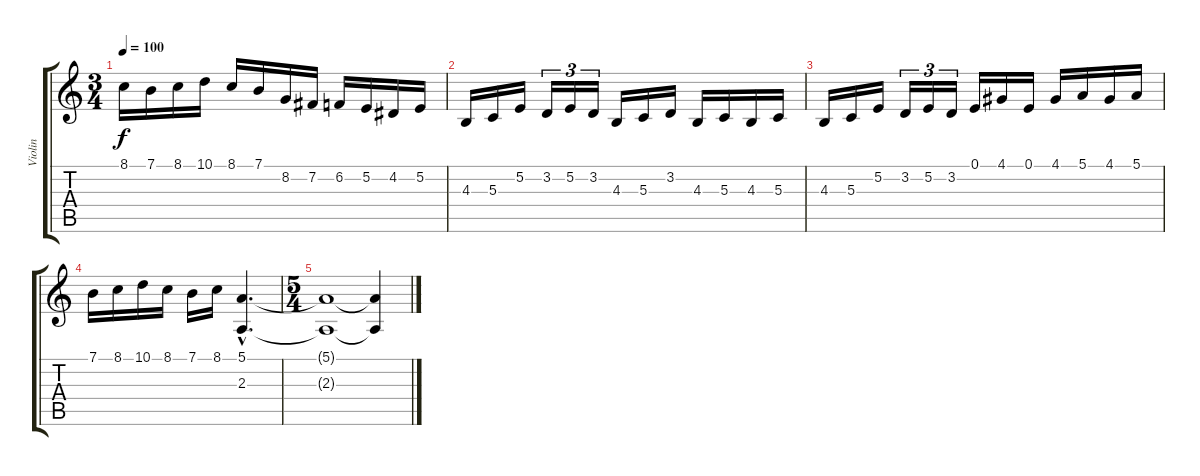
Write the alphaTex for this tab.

\track ("Violin" "Violin") {instrument violin}
\staff {score tabs}
\tuning (E4 B3 G3 D3 A2 E2) {hide}
\ts (3 4)
\tempo 100
\clef g2
\ks c
8.1.16{dy f} 7.1.16 8.1.16 10.1.16 8.1.16 7.1.16 8.2.16 7.2.16 6.2.16 5.2.16 4.2.16 5.2.16 |
4.3.16 5.3.16 5.2.16 3.2.16{tu (3 2)} 5.2.16{tu (3 2)} 3.2.16{tu (3 2)} 4.3.16 5.3.16 3.2.16 4.3.16 5.3.16 4.3.16 5.3.16 |
4.3.16 5.3.16 5.2.16 3.2.16{tu (3 2)} 5.2.16{tu (3 2)} 3.2.16{tu (3 2)} 0.1.16 4.1.16 0.1.16 4.1.16 5.1.16 4.1.16 5.1.16 |
7.1.16 8.1.16 10.1.16 8.1.16 7.1.16 8.1.16 (5.1{hac} 2.3{hac}).4{d} |
\ts (5 4)
(5.1{t} 2.3{t}).1 (5.1{t} 2.3{t}).4
